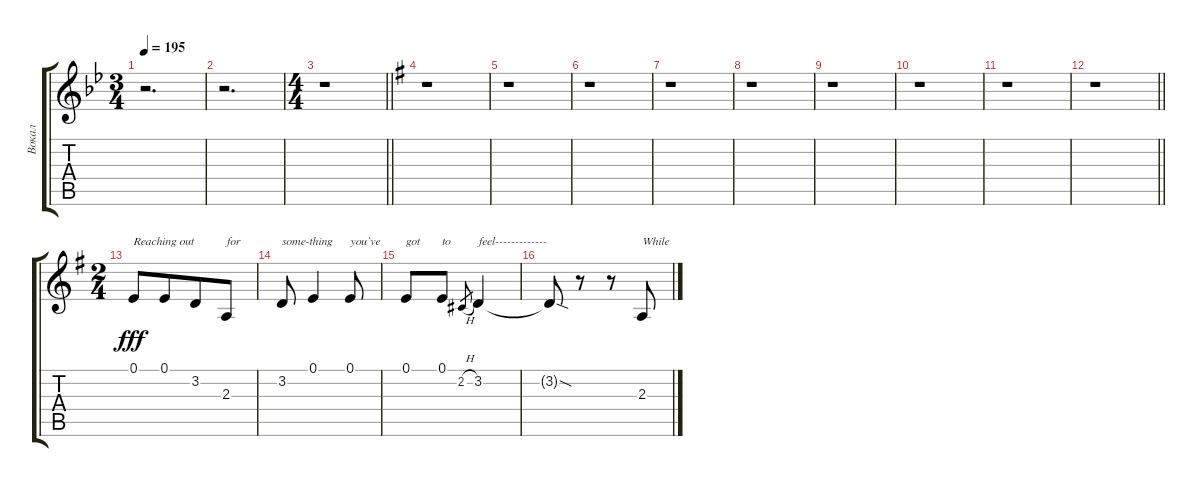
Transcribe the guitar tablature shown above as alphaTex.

\track ("Вокал" "Вокал") {instrument accordion}
\staff {score tabs}
\tuning (E4 B3 G3 D3 A2 E2) {hide}
\ts (3 4)
\tempo 195
\clef g2
\ks gminor
r.2{d dy fff} |
r.2{d} |
\ts (4 4)
\barLineRight lightlight
r.1 |
\section ("" "")
\ks eminor
r.1 |
r.1 |
r.1 |
r.1 |
r.1 |
r.1 |
r.1 |
r.1 |
\barLineRight lightlight
r.1 |
\ts (2 4)
\section ("" "")
0.1.8{txt "Reaching out"} 0.1.8{beam merge} 3.2.8 2.3.8{txt "for"} |
3.2.8{txt "some-thing"} 0.1.4 0.1.8{txt "you`ve"} |
0.1.8{txt "got"} 0.1.8{txt "to"} 2.2{h}.8{gr} 3.2.4{txt "feel-------------"} |
3.2{sod t}.8 r.8 r.8 2.3.8{txt "While"}
